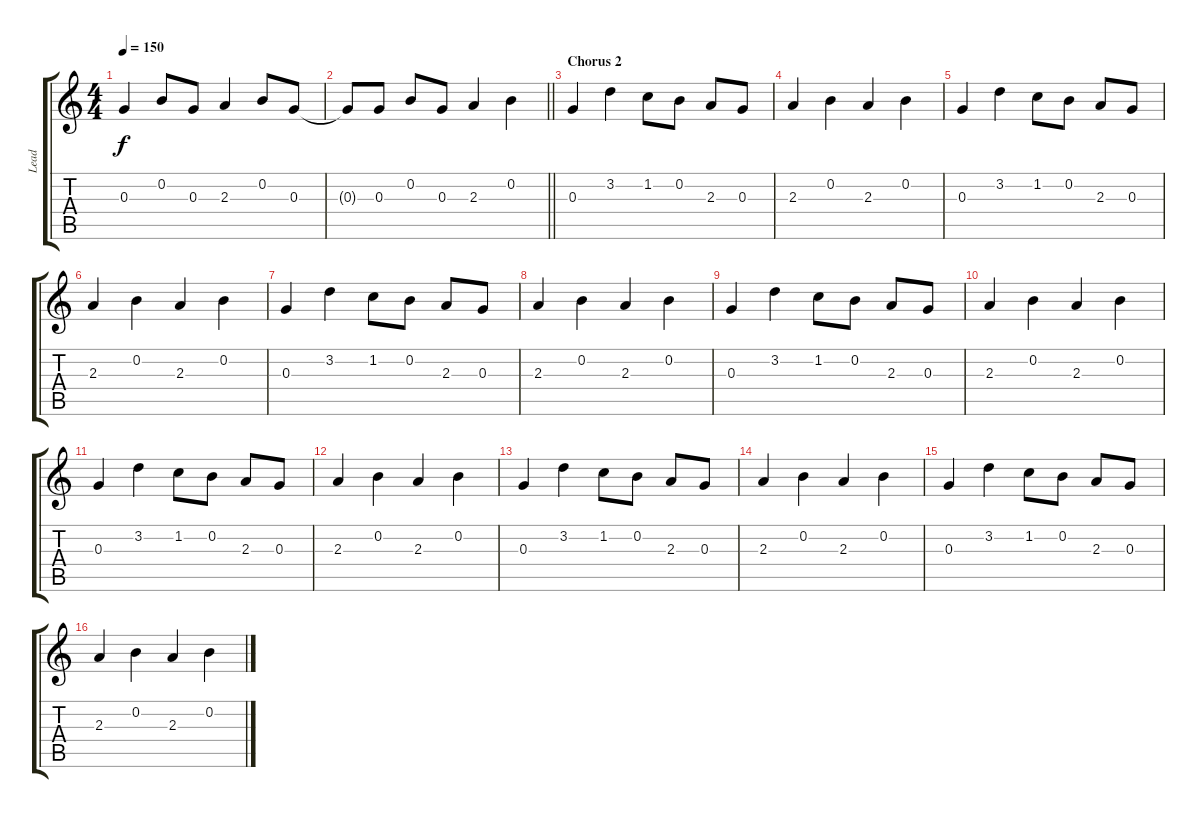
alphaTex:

\track ("Lead" "Lead") {solo instrument electricguitarjazz}
\staff {score tabs}
\tuning (E4 B3 G3 D3 A2 E2) {hide}
\ts (4 4)
\tempo 150
\clef g2
\ks c
0.3.4{dy f} 0.2.8 0.3.8 2.3.4 0.2.8 0.3.8 |
\barLineRight lightlight
0.3{t}.8 0.3.8 0.2.8 0.3.8 2.3.4 0.2.4 |
\section ("" "Chorus 2")
0.3.4 3.2.4 1.2.8 0.2.8 2.3.8 0.3.8 |
2.3.4 0.2.4 2.3.4 0.2.4 |
0.3.4 3.2.4 1.2.8 0.2.8 2.3.8 0.3.8 |
2.3.4 0.2.4 2.3.4 0.2.4 |
0.3.4 3.2.4 1.2.8 0.2.8 2.3.8 0.3.8 |
2.3.4 0.2.4 2.3.4 0.2.4 |
0.3.4 3.2.4 1.2.8 0.2.8 2.3.8 0.3.8 |
2.3.4 0.2.4 2.3.4 0.2.4 |
0.3.4 3.2.4 1.2.8 0.2.8 2.3.8 0.3.8 |
2.3.4 0.2.4 2.3.4 0.2.4 |
0.3.4 3.2.4 1.2.8 0.2.8 2.3.8 0.3.8 |
2.3.4 0.2.4 2.3.4 0.2.4 |
0.3.4 3.2.4 1.2.8 0.2.8 2.3.8 0.3.8 |
2.3.4 0.2.4 2.3.4 0.2.4
